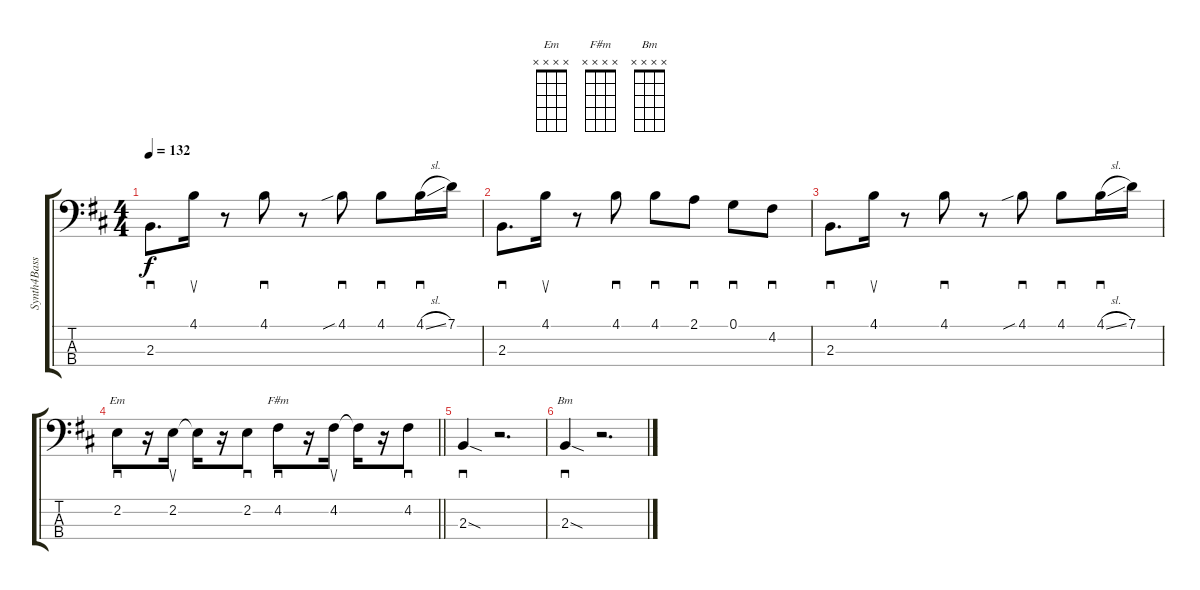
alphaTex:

\track ("Synth4Bass" "Synth4Bass") {instrument synthbass2}
\staff {score tabs}
\tuning (G2 D2 A1 E1) {hide}
\chord ("Em" x x x x)
\chord ("F#m" x x x x)
\chord ("Bm" x x x x)
\ts (4 4)
\tempo 132
\clef f4
\ks d
2.3.8{d sd dy f} 4.1.16{su} r.8 4.1.8{sd} r.8 4.1{sib}.8{sd} 4.1.8{sd} 4.1{sl}.16{sd} 7.1.16 |
2.3.8{d sd} 4.1.16{su} r.8 4.1.8{sd} 4.1.8{sd} 2.1.8{sd} 0.1.8{sd} 4.2.8{sd} |
2.3.8{d sd} 4.1.16{su} r.8 4.1.8{sd} r.8 4.1{sib}.8{sd} 4.1.8{sd} 4.1{sl}.16{sd} 7.1.16 |
\barLineRight lightlight
2.2.8{sd ch "Em"} r.16 2.2.16{su} 2.2{t}.16 r.16 2.2.8{sd} 4.2.8{sd ch "F#m"} r.16 4.2.16{su} 4.2{t}.16 r.16 4.2.8{sd} |
2.3{sod}.4{sd} r.2{d} |
2.3{sod}.4{sd ch "Bm"} r.2{d}
